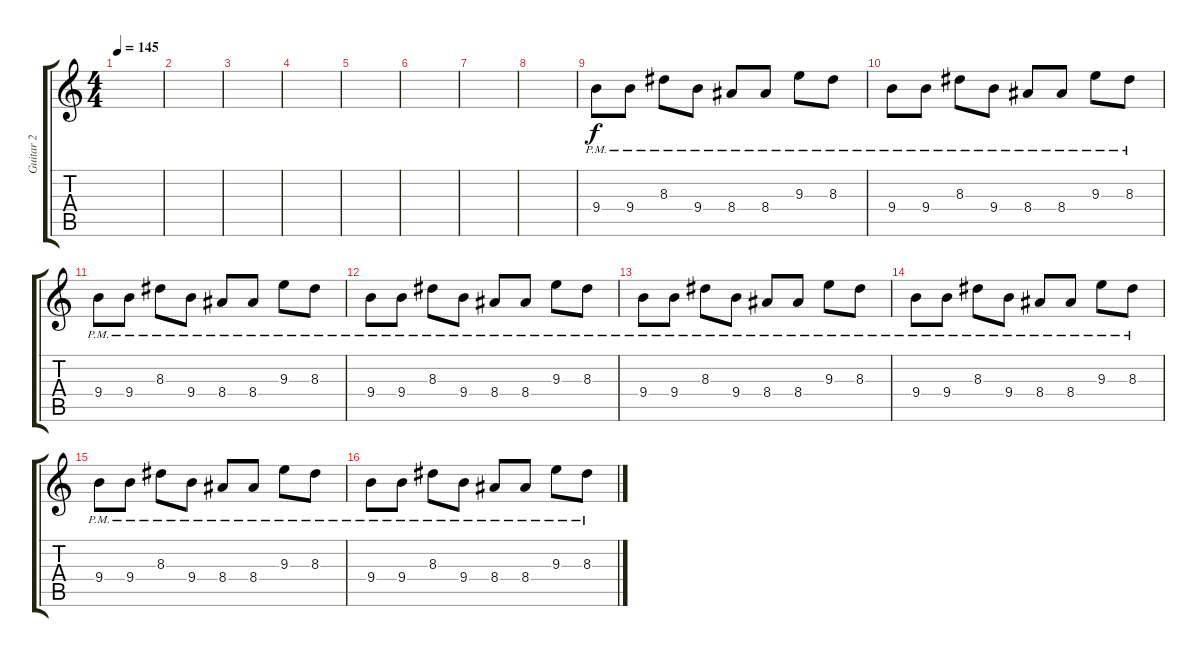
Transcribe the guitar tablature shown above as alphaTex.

\track ("Guitar 2" "Guitar 2") {instrument overdrivenguitar}
\staff {score tabs}
\tuning (E4 B3 G3 D3 A2 E2) {hide}
\ts (4 4)
\tempo 145
\clef g2
\ks c
|
|
|
|
|
|
|
|
9.4{pm}.8{volume 3} 9.4{pm}.8 8.3{pm}.8 9.4{pm}.8 8.4{pm}.8 8.4{pm}.8 9.3{pm}.8 8.3{pm}.8 |
9.4{pm}.8{volume 4} 9.4{pm}.8 8.3{pm}.8 9.4{pm}.8 8.4{pm}.8 8.4{pm}.8 9.3{pm}.8 8.3{pm}.8 |
9.4{pm}.8{volume 5} 9.4{pm}.8 8.3{pm}.8 9.4{pm}.8 8.4{pm}.8 8.4{pm}.8 9.3{pm}.8 8.3{pm}.8 |
9.4{pm}.8{volume 6} 9.4{pm}.8 8.3{pm}.8 9.4{pm}.8 8.4{pm}.8 8.4{pm}.8 9.3{pm}.8 8.3{pm}.8 |
9.4{pm}.8{volume 6} 9.4{pm}.8 8.3{pm}.8 9.4{pm}.8 8.4{pm}.8 8.4{pm}.8 9.3{pm}.8 8.3{pm}.8 |
9.4{pm}.8{volume 7} 9.4{pm}.8 8.3{pm}.8 9.4{pm}.8 8.4{pm}.8 8.4{pm}.8 9.3{pm}.8 8.3{pm}.8 |
9.4{pm}.8{volume 8} 9.4{pm}.8 8.3{pm}.8 9.4{pm}.8 8.4{pm}.8 8.4{pm}.8 9.3{pm}.8 8.3{pm}.8 |
9.4{pm}.8{volume 9} 9.4{pm}.8 8.3{pm}.8 9.4{pm}.8 8.4{pm}.8 8.4{pm}.8 9.3{pm}.8 8.3{pm}.8
